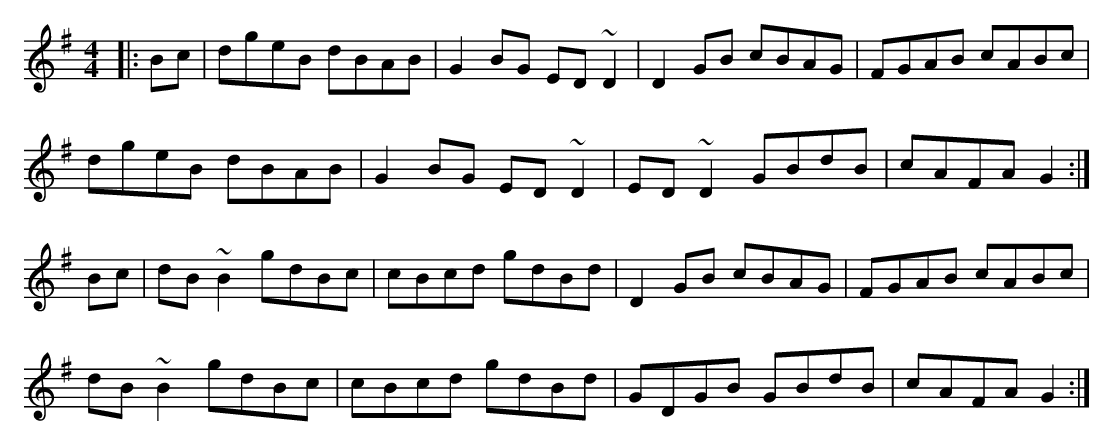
X:1
M:4/4
K:G
|:Bc|dgeB dBAB|G2BG ED~D2|D2GB cBAG|FGAB cABc|
dgeB dBAB|G2BG ED~D2|ED~D2 GBdB|cAFA G2:|
Bc|dB~B2 gdBc|cBcd gdBd|D2GB cBAG|FGAB cABc|
dB~B2 gdBc|cBcd gdBd|GDGB GBdB|cAFA G2:|
